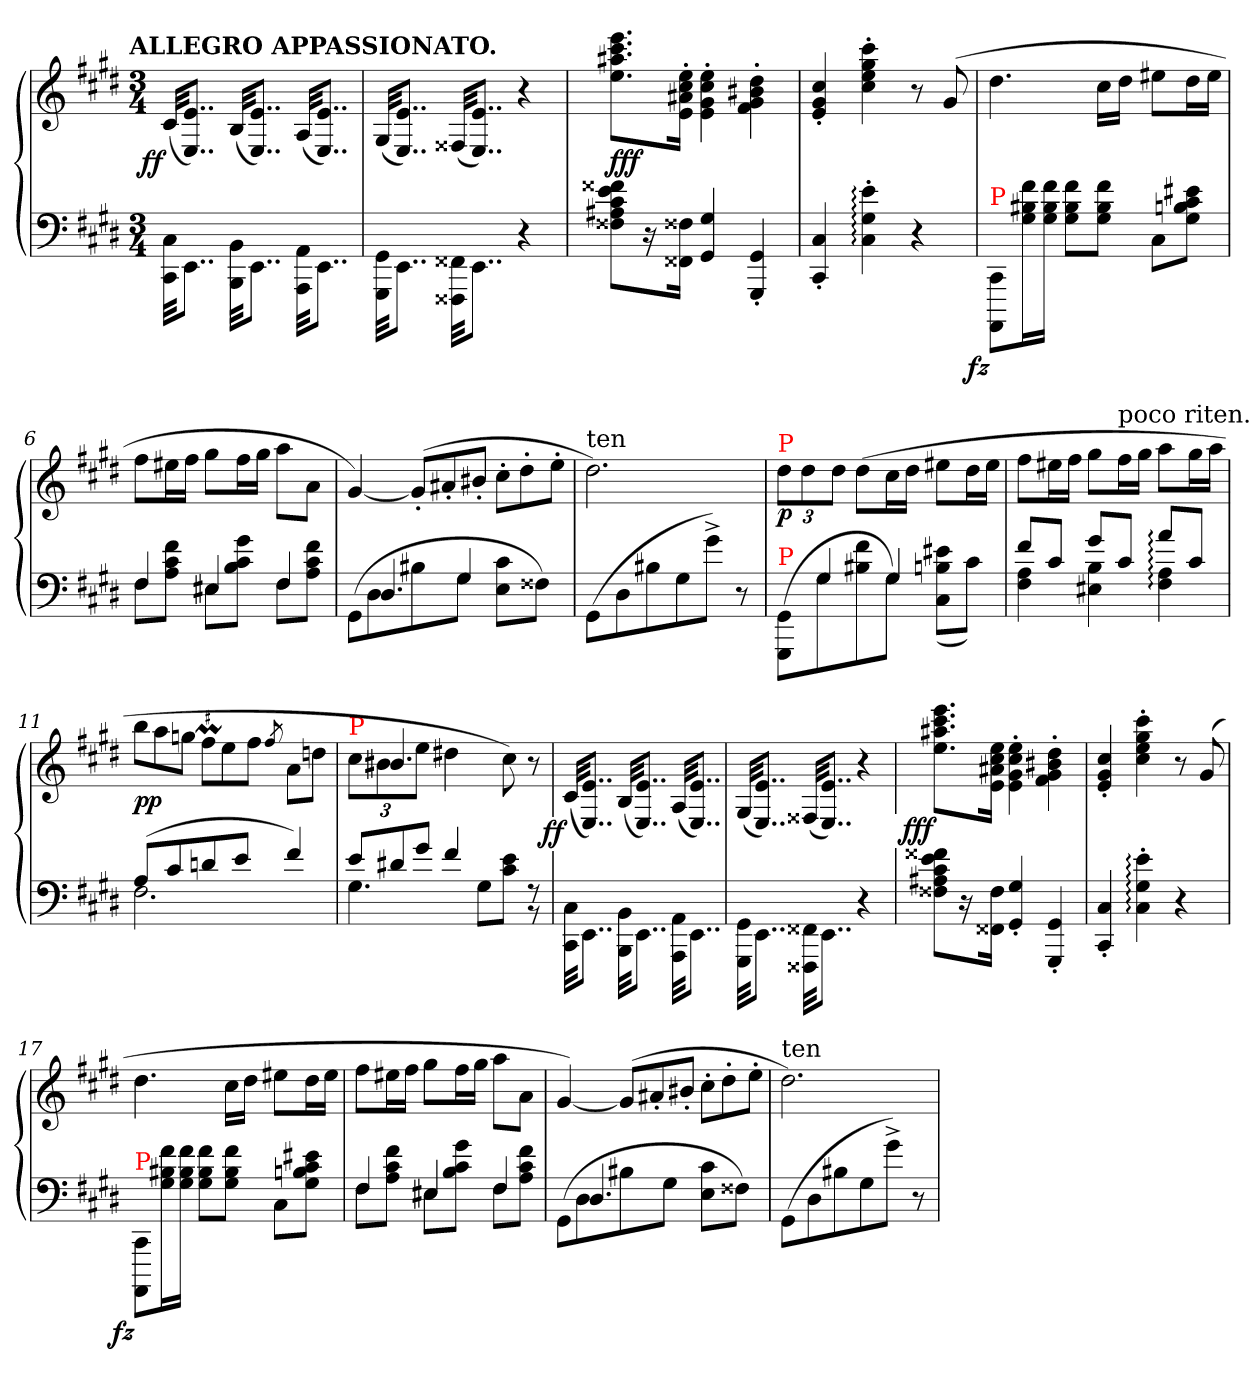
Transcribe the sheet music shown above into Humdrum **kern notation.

**kern	**kern	**dynam
*part1	*part1	*part1
*staff2	*staff1	*staff1/2
*clefF4	*clefG2	*
*k[f#c#g#d#]	*k[f#c#g#d#]	*
!!LO:TX:omd:t=ALLEGRO APPASSIONATO.
*M3/4	*M3/4	*
*MM128	*MM128	*
=1	=1	=1
!	!	!LO:DY:rj
32C# 32CC#KKL	(>32c#KKL	ff
8..EE\J	8..e/ 8..E/J)	.
32BB 32BBBKKL	(>32BKKL	.
8..EE\J	8..e/ 8..E/J)	.
32AA 32AAAKKL	(>32AKKL	.
8..EE\J	8..e/ 8..E/J)	.
=2	=2	=2
32GG#\ 32GGG#\KKL	(>32G#/KKL	.
8..EE\J	8..e/ 8..E/J)	.
32FF##X\ 32FFF##X\KKL	(>32F##X/KKL	.
8..EE\J	8..e/ 8..E/J)	.
4r	4r	.
=3	=3	=3
8f##X 8e 8c# 8A#X 8F##XL	8.eee 8.ccc# 8.aa#X 8.eeL	fff
16r	.	.
16F##X 16FF##XJk	16ee'> 16cc#'> 16a#X'> 16e'>Jk	.
4G#/ 4GG#/	4ee'>\ 4cc#'>\ 4g#'>\ 4e'>\	.
4GG#' 4GGG#'	4dd#'>\ 4b#X'>\ 4g#'>\ 4f#'>\	.
=4	=4	=4
4C#' 4CC#'	4cc#'</ 4g#'</ 4e'</	.
4e:' 4G#:' 4C#:'	4ccc#'> 4gg#'> 4ee'> 4cc#'>	.
4r	8r	.
.	(>8g#	.
=5	=5	=5
!LO:TX:a:color=red:t=P	!	!
!	!	!LO:DY:b=2:rj
8CC#/ 8AAAA/L	4.dd#	fz
16f#\ 16B#X\ 16G#\L	.	.
16f#\ 16B#\ 16G#\JJ	.	.
8f# 8B# 8G#L	.	.
8f# 8B# 8G#J	16cc#LL	.
.	16dd#JJ	.
8C#L	8ee#XL	.
8e#X 8c# 8Bn 8G#J	16dd#L	.
.	16ee#JJ	.
=6	=6	=6
*^	*	*
4F#	8F#L	8ff#L	.
.	8f# 8c# 8AJ	16ee#XL	.
.	.	16ff#JJ	.
4E#X	8E#XL	8gg#L	.
.	8g# 8c# 8BJ	16ff#L	.
.	.	16gg#JJ	.
4F#	8F#L	8aaL	.
.	8f# 8c# 8AJ	8aJ	.
=7	=7	=7	=7
8ryy	(>8GG#L	[4g#/)	.
!LO:N:vis=4.	!	!	!
4D#	8D#	.	.
*	*	*Xtuplet	*
.	8B#X	(>12g#'/L]	.
.	.	12a#X'	.
4G#	8G#J	.	.
.	.	12b#X'J	.
.	8c# 8EL	12cc#'\L	.
.	.	12dd#'	.
8ryy	8F##XJ)	.	.
.	.	12ee'J	.
*v	*v	*	*
=8	=8	=8
!	!LO:TX:a:t=ten	!
(>8GG#L	2.dd#)	.
8D#	.	.
8B#X	.	.
8G#	.	.
8g#^<\J)	.	.
8r	.	.
=9	=9	=9
*^	*	*
*	*	*tuplet	*
*	*	*Xbrackettup	*
!	!	!LO:TX:a:color=red:t=P	!
!LO:TX:a:color=red:t=P	!	!	!
8ryy	(>8GG#/ 8GGG#/L	12dd#L	p
.	.	12dd#	.
4G#	8G#\	.	.
.	.	12dd#J	.
.	8f#\ 8B#X\	(>8dd#L	.
4G#	8G#\J)	16cc#L	.
.	.	16dd#JJ	.
.	(>8e#X 8Bn 8C#L	8ee#XL	.
8ryy	8c#J)	16dd#L	.
.	.	16ee#JJ	.
=10	=10	=10	=10
8f#L	4A 4F#	8ff#L	.
8c#J	.	16ee#XL	.
.	.	16ff#JJ	.
8g#L	4B 4E#X	8gg#L	.
!	!	!LO:TX:a:t=poco riten.	!
8c#J	.	16ff#L	.
.	.	16gg#JJ	.
8a:L	4A: 4F#:	8aaL	.
8c#J	.	16gg#L	.
.	.	16aaJJ	.
=11	=11	=11	=11
*	*	*Xtuplet	*
(<8AL	2.F#	12bbL	pp
.	.	12aa	.
8c#	.	.	.
.	.	12ggnJ	.
8dn	.	12ff#ML	.
.	.	12ee	.
8eJ	.	.	.
.	.	12ff#J	.
.	.	8qff#/	.
4f#)	.	8aL	.
.	.	8ddnJ	.
=12	=12	=12	=12
*	*	*^	*
*Xtuplet	*	*	*tuplet	*
!	!	!LO:TX:a:color=red:t=P	!	!
12eL	4.G#	12ryy	12cc#L	.
12d#X	.	6.b#X	12b#X	.
12g#J	.	.	12eeJ	.
4f#	.	.	4dd#X	.
.	.	6ryy	.	.
.	8G#L	.	.	.
8ryy	8e 8c#J	4ryy	8cc#)	.
8r	8r	.	8r	.
=13	=13	=13	=13	=13
!	!	!	!	!LO:DY:rj
*v	*v	*	*	*
*	*v	*v	*
32C# 32CC#KKL	(>32c#KKL	ff
8..EE\J	8..e/ 8..E/J)	.
32BB 32BBBKKL	(>32BKKL	.
8..EE\J	8..e/ 8..E/J)	.
32AA 32AAAKKL	(>32AKKL	.
8..EE\J	8..e/ 8..E/J)	.
=14	=14	=14
32GG#\ 32GGG#\KKL	(>32G#/KKL	.
8..EE\J	8..e/ 8..E/J)	.
32FF##X\ 32FFF##X\KKL	(>32F##X/KKL	.
8..EE\J	8..e/ 8..E/J)	.
4r	4r	.
=15	=15	=15
!	!	!LO:DY:rj
8f##X 8e 8c# 8A#X 8F##XL	8.eee 8.ccc# 8.aa#X 8.eeL	fff
16r	.	.
16F## 16FF##XJk	16ee 16cc# 16a#X 16eJk	.
4G#'/ 4GG#'/	4ee'>\ 4cc#'>\ 4g#'>\ 4e'>\	.
4GG#' 4GGG#'	4dd#'>\ 4b#X'>\ 4g#'>\ 4f#'>\	.
=16	=16	=16
4C#' 4CC#'	4cc#'< 4g#'< 4e'<	.
4e:' 4G#:' 4C#:'	4ccc#'> 4gg#'> 4ee'> 4cc#'>	.
4r	8r	.
.	(>8g#/	.
=17	=17	=17
!LO:TX:a:color=red:t=P	!	!
!	!	!LO:DY:b=2:rj
8CC#/ 8AAAA/L	4.dd#	fz
16f#\ 16B#X\ 16G#\L	.	.
16f#\ 16B#\ 16G#\JJ	.	.
8f# 8B# 8G#L	.	.
8f# 8B# 8G#J	16cc#LL	.
.	16dd#JJ	.
8C#L	8ee#XL	.
8e#X 8c# 8Bn 8G#J	16dd#L	.
.	16ee#JJ	.
=18	=18	=18
*^	*	*
4F#	8F#L	8ff#L	.
.	8f# 8c# 8AJ	16ee#XL	.
.	.	16ff#JJ	.
4E#X	8E#XL	8gg#L	.
.	8g# 8c# 8BJ	16ff#L	.
.	.	16gg#JJ	.
4F#	8F#L	8aaL	.
.	8f# 8c# 8AJ	8aJ	.
=19	=19	=19	=19
8ryy	(>8GG#L	[4g#/)	.
4.D#	8D#	.	.
*	*	*Xtuplet	*
.	8B#X	(>12g#/L]	.
.	.	12a#X'	.
.	8G#J	.	.
.	.	12b#X'J	.
4ryy	8c# 8EL	12cc#'\L	.
.	.	12dd#'	.
.	8F##XJ)	.	.
.	.	12ee'J	.
*v	*v	*	*
=20	=20	=20
!	!LO:TX:a:t=ten	!
(>8GG#L	2.dd#)	.
8D#	.	.
8B#X	.	.
8G#	.	.
8g#^<\J)	.	.
8r	.	.
=	=	=
*-	*-	*-
